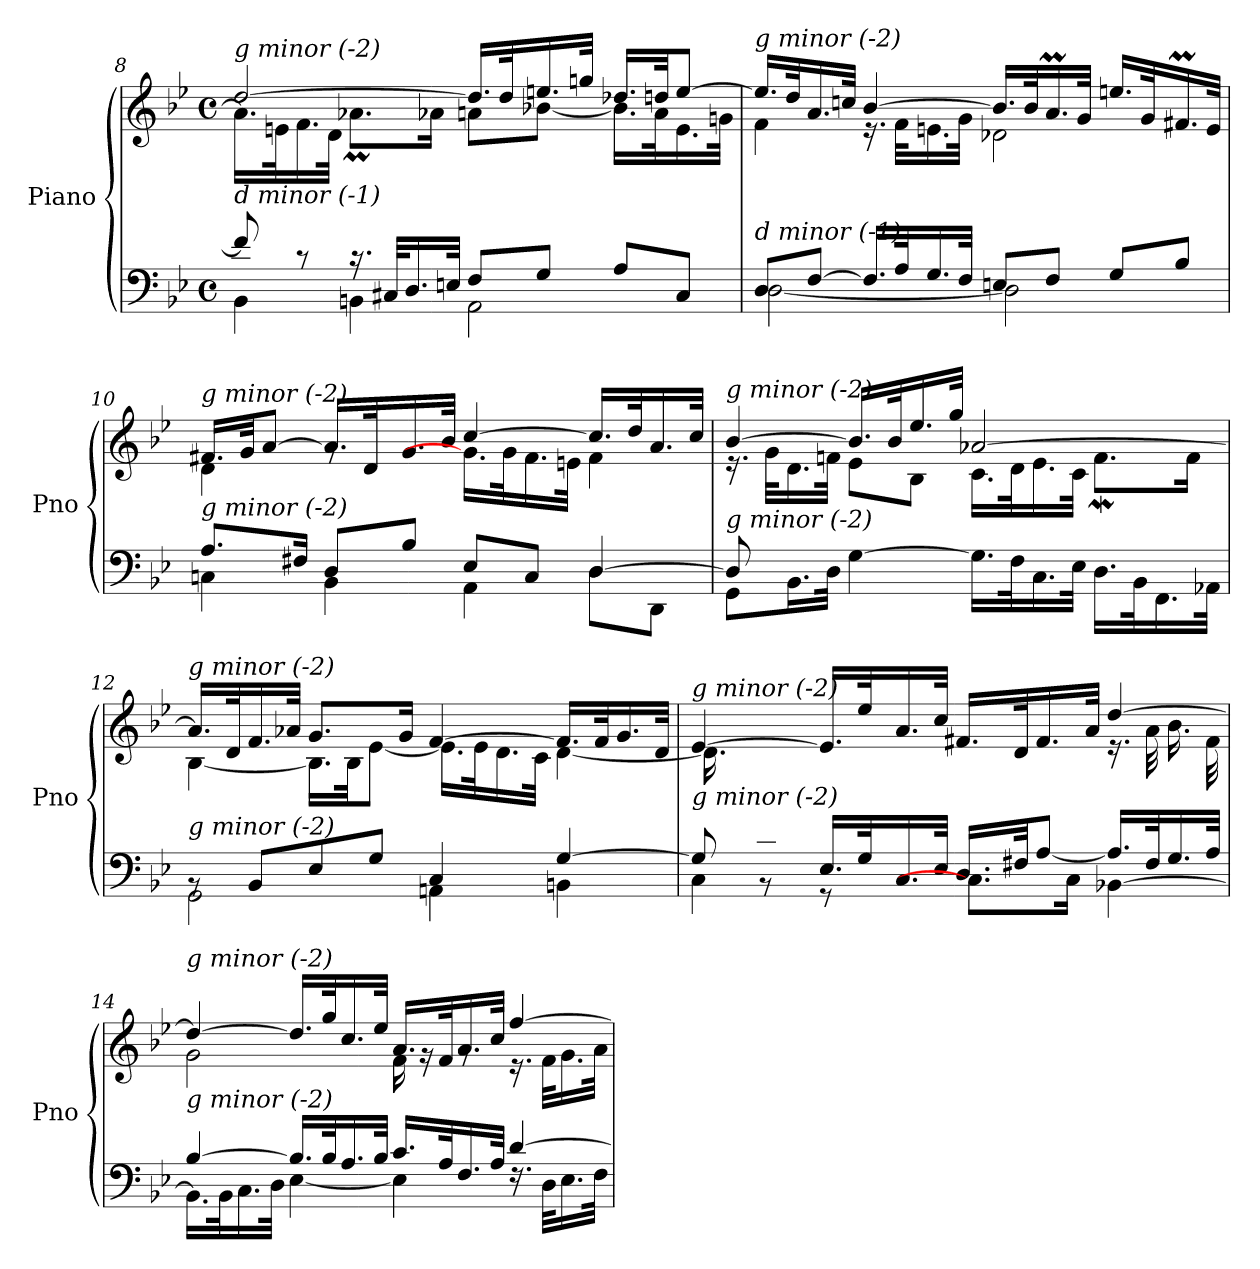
**kern	**kern
*part1	*part1
*staff2	*staff1
*I"Piano	*
*I'Pno	*
!!LO:LB:g=z
*clefF4	*clefG2
*k[b-e-]	*k[b-e-]
*M4/4	*M4/4
*met(c)	*met(c)
=8	=8
*^	*^
!	!	!LO:TX:i:t=g minor (-2)	!
!LO:TX:i:t=d minor (-1)	!	!	!
8f/]	4BB-\	[2dd/	16.a\LL]
.	.	.	32en\K
8r	.	.	16.f\
.	.	.	32d\JJk
16.r	4BBn\	.	8.a-XMi\L
32C#X/KLL	.	.	.
16.D/	.	.	.
.	.	.	16a-Xi\Jk
32En/JJk	.	.	.
8F/L	2AA\	16.dd/LL]	8a\L
.	.	32dd/K	.
8G/J	.	16.een/	[8b-X\J
.	.	32ggn/JJk	.
8A/L	.	16.dd-Xi/LL	16.b-\LL]
.	.	32dd/JK	32a\K
8C#/J	.	[8ee/J	16.e\
.	.	.	32gn\JJk
!!LO:PB:g=z	!!
=9	=9	=9	=9
!	!	!LO:TX:i:t=g minor (-2)	!
!LO:TX:i:t=d minor (-1)	!	!	!
8D/L	[2D\	16.ee/LL]	4f\
.	.	32dd/K	.
[8F/J	.	16.a/	.
.	.	32ccn/JJk	.
16.F/LL]	.	[4b-/	16.r
32A/K	.	.	32f\KLL
16.G/	.	.	16.en\
32F/JJk	.	.	32g\JJk
8En/L	2D\]	16.b-/LL]	2d-Xi\
.	.	32b-/K	.
8F/J	.	16.am/	.
.	.	32g/JJk	.
8G/L	.	16.een/LL	.
.	.	32g/K	.
8B-/J	.	16.f#Xm/	.
.	.	32e/JJk	.
=10	=10	=10	=10
!	!	!LO:TX:i:t=g minor (-2)	!
!LO:TX:i:t=g minor (-2)	!	!	!
8.A/L	4Cn\	16.f#X/LL	4d\
.	.	32g/JK	.
.	.	[8a/J	.
16F#X/Jk	.	.	.
8D/L	4BB-\	16.a/LL]	8rg
.	.	32d/K	.
8B-/J	.	16.g/	[8g\yy
.	.	32b-/JJk	.
8E-/L	4AA\	[4cc/	16.g\LL]
.	.	.	32g\K
8C/J	.	.	16.f#\
.	.	.	32en\JJk
[4D/	8D\L	16.cc/LL]	4f#\
.	.	32dd/K	.
.	8DD\J	16.a/	.
.	.	32cc/JJk	.
!!LO:PB:g=z
=11	=11	=11	=11
*	*	*	*^
!	!	!LO:TX:i:t=g minor (-2)	!	!
!LO:TX:i:t=g minor (-2)	!	!	!	!
8D/]	8GG\L	[4b-/	16.r	4ryy
.	.	.	32g\KLL	.
8ryy	16.BB-\L	.	16.d\	.
.	32D\JJk	.	32fn\JJk	.
[4G\	2.ryy	16.b-/LL]	8e-\L	2.ryy
.	.	32b-/K	.	.
.	.	16.ee-/	8B-\J	.
.	.	32gg/JJk	.	.
16.G\LL]	.	[2a-X/	16.c\LL	.
32F\K	.	.	32d\K	.
16.C\	.	.	16.e-\	.
32E-\JJk	.	.	32c\JJk	.
16.D\LL	.	.	8.fW\L	.
32BB-\K	.	.	.	.
16.FF\	.	.	.	.
.	.	.	16f\Jk	.
32AA-X\JJk	.	.	.	.
*	*	*	*v	*v
=12	=12	=12	=12
!	!	!LO:TX:i:t=g minor (-2)	!
!LO:TX:i:t=g minor (-2)	!	!	!
8rBB	2GG\	16.a-/LL]	[4B-\
.	.	32d/K	.
8BB-/L	.	16.f/	.
.	.	32a-X/JJk	.
8E-/	.	8.g/L	16.B-\LL]
.	.	.	32B-\JK
8G/J	.	.	[8e-\J
.	.	16g/Jk	.
4C/	4AAn\	[4f/	16.e-\LL]
.	.	.	32e-\K
.	.	.	16.d\
.	.	.	32c\JJk
[4G/	4BBn\	16.f/LL]	[4d\
.	.	32f/K	.
.	.	16.g/	.
.	.	32d/JJk	.
!!LO:LB:g=z	!!
=13	=13	=13	=13
*	*^	*	*
!	!	!	!LO:TX:i:t=g minor (-2)	!
!LO:TX:i:t=g minor (-2)	!	!	!	!
16.ryy	8G/]	4C\	[4e-/	16.d\LL]
32Bn/K	.	.	.	8ryy
16.c/	8rBB	.	.	.
32G/JJk	.	.	.	32ryy
2ryy	16.E-/LL	8r	16.e-/LL]	2ryy
.	32G/K	.	32ee-/K	.
.	16.C/	[8C\yy	16.a/	.
.	32E-/JJk	.	32cc/JJk	.
.	16.D/LL	8.C\L]	16.f#X/LL	.
.	32F#X/JK	.	32d/K	.
.	[8A/J	.	16.f#/	.
.	.	16C\Jk	.	.
.	.	.	32a/JJk	.
4ryy	16.A/LL]	[4BB-X\	[4dd/	16.r
.	32F#/K	.	.	32a\KLL
.	16.G/	.	.	16.b-\
.	32A/JJk	.	.	32f#\JJk
*	*v	*v	*	*
=14	=14	=14	=14
!	!	!LO:TX:i:t=g minor (-2)	!
!LO:TX:i:t=g minor (-2)	!	!	!
[4B-/	16.BB-\LL]	4dd/_	2g\
.	32BB-\K	.	.
.	16.C\	.	.
.	32D\JJk	.	.
16.B-/LL]	[4E-\	16.dd/LL]	.
32B-/K	.	32gg/K	.
16.A/	.	16.cc/	.
32B-/JJk	.	32ee-/JJk	.
16.c/LL	4E-\]	16.a/LL	16f\
.	.	.	16rg
32A/K	.	32f/K	.
16.F/	.	16.a/	8rg
32A/JJk	.	32cc/JJk	.
[4d/	16.rF	[4ff/	16.r
.	32D\KLL	.	32f\KLL
.	16.E-\	.	16.g\
.	32F\JJk	.	32a\JJk
*v	*v	*	*
*	*v	*v
=	=
*-	*-
